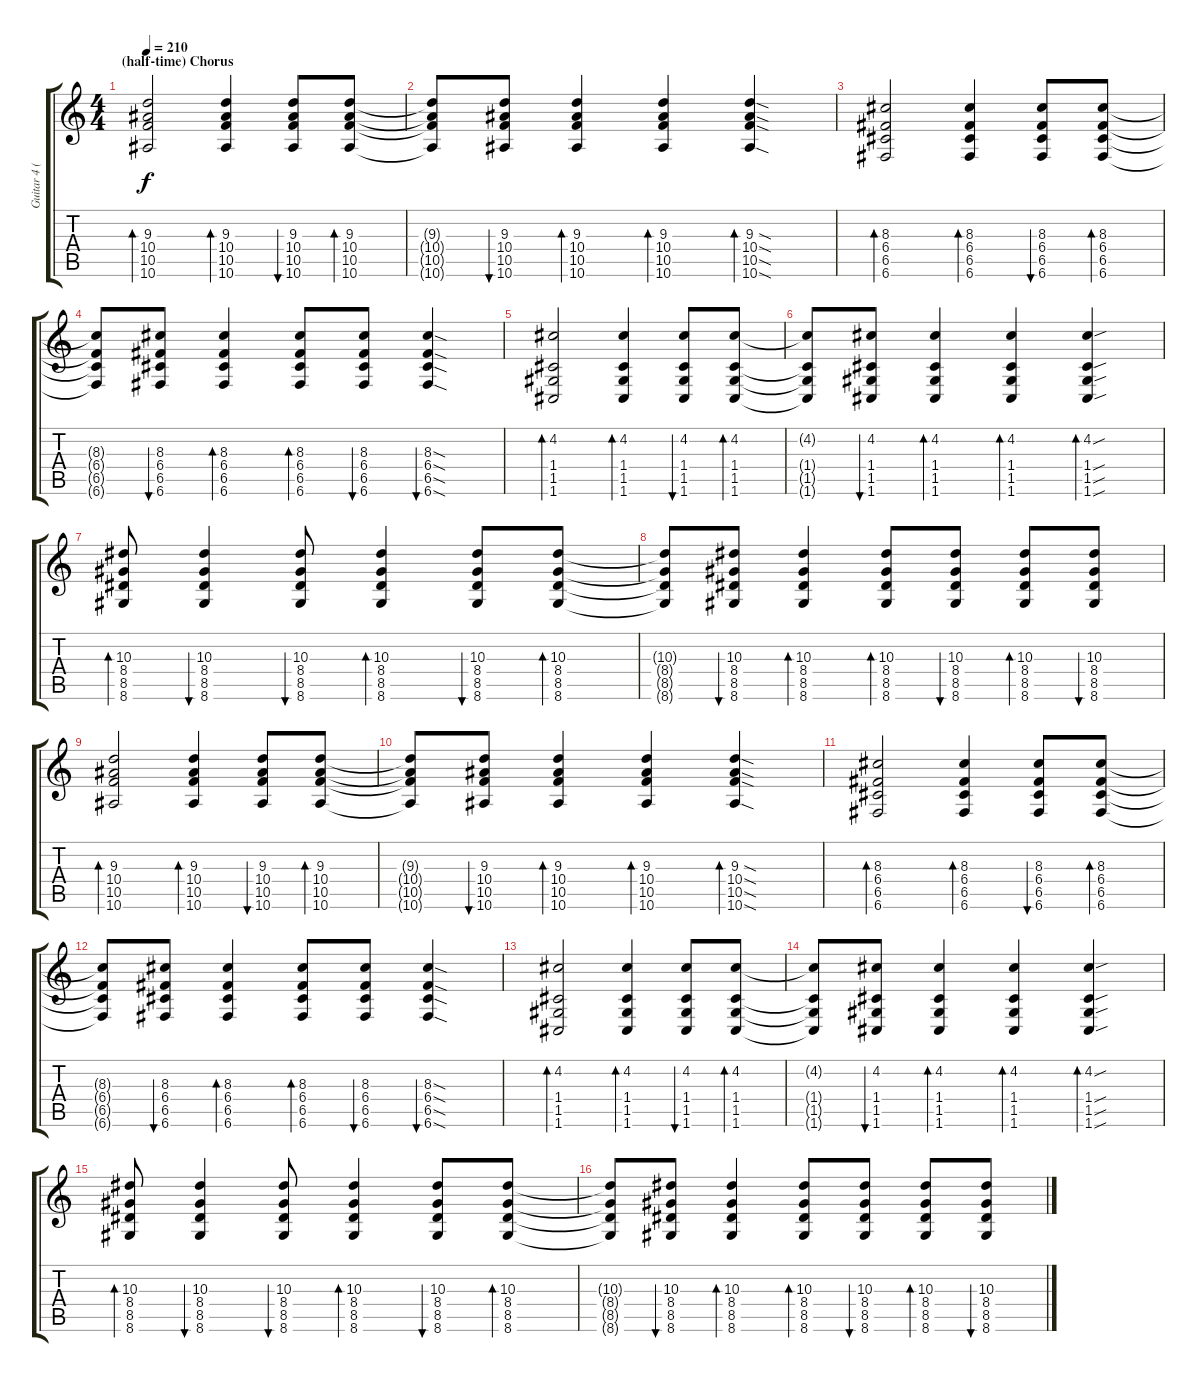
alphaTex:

\track ("Guitar 4 (distortion)" "Guitar 4 (") {instrument distortionguitar}
\staff {score tabs}
\tuning (D4 A3 F3 C3 G2 C2) {hide}
\ts (4 4)
\section ("" "(half-time) Chorus")
\tempo 210
\clef g2
\ks c
(9.3 10.4 10.5 10.6).2{bd 60 dy f} (9.3 10.4 10.5 10.6).4{bd 60} (9.3 10.4 10.5 10.6).8{bu 60} (9.3 10.4 10.5 10.6).8{bd 60} |
(9.3{t} 10.4{t} 10.5{t} 10.6{t}).8 (9.3 10.4 10.5 10.6).8{bu 60} (9.3 10.4 10.5 10.6).4{bd 60} (9.3 10.4 10.5 10.6).4{bd 60} (9.3{sod} 10.4{sod} 10.5{sod} 10.6{sod}).4{bd 60} |
(8.3 6.4 6.5 6.6).2{bd 60} (8.3 6.4 6.5 6.6).4{bd 60} (8.3 6.4 6.5 6.6).8{bu 60} (8.3 6.4 6.5 6.6).8{bd 60} |
(8.3{t} 6.4{t} 6.5{t} 6.6{t}).8 (8.3 6.4 6.5 6.6).8{bu 60} (8.3 6.4 6.5 6.6).4{bd 60} (8.3 6.4 6.5 6.6).8{bd 60} (8.3 6.4 6.5 6.6).8{bu 60} (8.3{sod} 6.4{sod} 6.5{sod} 6.6{sod}).4{bu 60} |
(4.2 1.4 1.5 1.6).2{bd 60} (4.2 1.4 1.5 1.6).4{bd 60} (4.2 1.4 1.5 1.6).8{bu 60} (4.2 1.4 1.5 1.6).8{bd 60} |
(4.2{t} 1.4{t} 1.5{t} 1.6{t}).8 (4.2 1.4 1.5 1.6).8{bu 60} (4.2 1.4 1.5 1.6).4{bd 60} (4.2 1.4 1.5 1.6).4{bd 60} (4.2{sou} 1.4{sou} 1.5{sou} 1.6{sou}).4{bd 60} |
(10.3 8.4 8.5 8.6).8{bd 60} (10.3 8.4 8.5 8.6).4{bu 60} (10.3 8.4 8.5 8.6).8{bu 60} (10.3 8.4 8.5 8.6).4{bd 60} (10.3 8.4 8.5 8.6).8{bu 60} (10.3 8.4 8.5 8.6).8{bd 60} |
(10.3{t} 8.4{t} 8.5{t} 8.6{t}).8 (10.3 8.4 8.5 8.6).8{bu 60} (10.3 8.4 8.5 8.6).4{bd 60} (10.3 8.4 8.5 8.6).8{bd 60} (10.3 8.4 8.5 8.6).8{bu 60} (10.3 8.4 8.5 8.6).8{bd 60} (10.3 8.4 8.5 8.6).8{bu 60} |
(9.3 10.4 10.5 10.6).2{bd 60} (9.3 10.4 10.5 10.6).4{bd 60} (9.3 10.4 10.5 10.6).8{bu 60} (9.3 10.4 10.5 10.6).8{bd 60} |
(9.3{t} 10.4{t} 10.5{t} 10.6{t}).8 (9.3 10.4 10.5 10.6).8{bu 60} (9.3 10.4 10.5 10.6).4{bd 60} (9.3 10.4 10.5 10.6).4{bd 60} (9.3{sod} 10.4{sod} 10.5{sod} 10.6{sod}).4{bd 60} |
(8.3 6.4 6.5 6.6).2{bd 60} (8.3 6.4 6.5 6.6).4{bd 60} (8.3 6.4 6.5 6.6).8{bu 60} (8.3 6.4 6.5 6.6).8{bd 60} |
(8.3{t} 6.4{t} 6.5{t} 6.6{t}).8 (8.3 6.4 6.5 6.6).8{bu 60} (8.3 6.4 6.5 6.6).4{bd 60} (8.3 6.4 6.5 6.6).8{bd 60} (8.3 6.4 6.5 6.6).8{bu 60} (8.3{sod} 6.4{sod} 6.5{sod} 6.6{sod}).4{bu 60} |
(4.2 1.4 1.5 1.6).2{bd 60} (4.2 1.4 1.5 1.6).4{bd 60} (4.2 1.4 1.5 1.6).8{bu 60} (4.2 1.4 1.5 1.6).8{bd 60} |
(4.2{t} 1.4{t} 1.5{t} 1.6{t}).8 (4.2 1.4 1.5 1.6).8{bu 60} (4.2 1.4 1.5 1.6).4{bd 60} (4.2 1.4 1.5 1.6).4{bd 60} (4.2{sou} 1.4{sou} 1.5{sou} 1.6{sou}).4{bd 60} |
(10.3 8.4 8.5 8.6).8{bd 60} (10.3 8.4 8.5 8.6).4{bu 60} (10.3 8.4 8.5 8.6).8{bu 60} (10.3 8.4 8.5 8.6).4{bd 60} (10.3 8.4 8.5 8.6).8{bu 60} (10.3 8.4 8.5 8.6).8{bd 60} |
(10.3{t} 8.4{t} 8.5{t} 8.6{t}).8 (10.3 8.4 8.5 8.6).8{bu 60} (10.3 8.4 8.5 8.6).4{bd 60} (10.3 8.4 8.5 8.6).8{bd 60} (10.3 8.4 8.5 8.6).8{bu 60} (10.3 8.4 8.5 8.6).8{bd 60} (10.3 8.4 8.5 8.6).8{bu 60}
